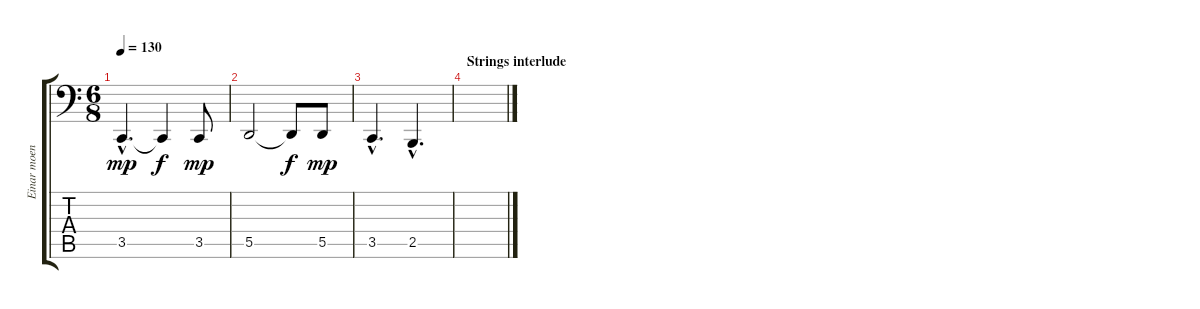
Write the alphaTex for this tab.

\track ("Einar moen (low)" "Einar moen") {instrument stringensemble1}
\staff {score tabs}
\tuning (E3 B2 G2 D2 A1 E1) {hide}
\ts (6 8)
\tempo 130
\clef f4
\ks c
3.5{hac}.4{d dy mp} 3.5{t}.4{dy f} 3.5.8{dy mp} |
5.5.2 5.5{t}.8{dy f} 5.5.8{dy mp} |
3.5{hac}.4{d} 2.5{hac}.4{d} |
\section ("" "Strings interlude")
